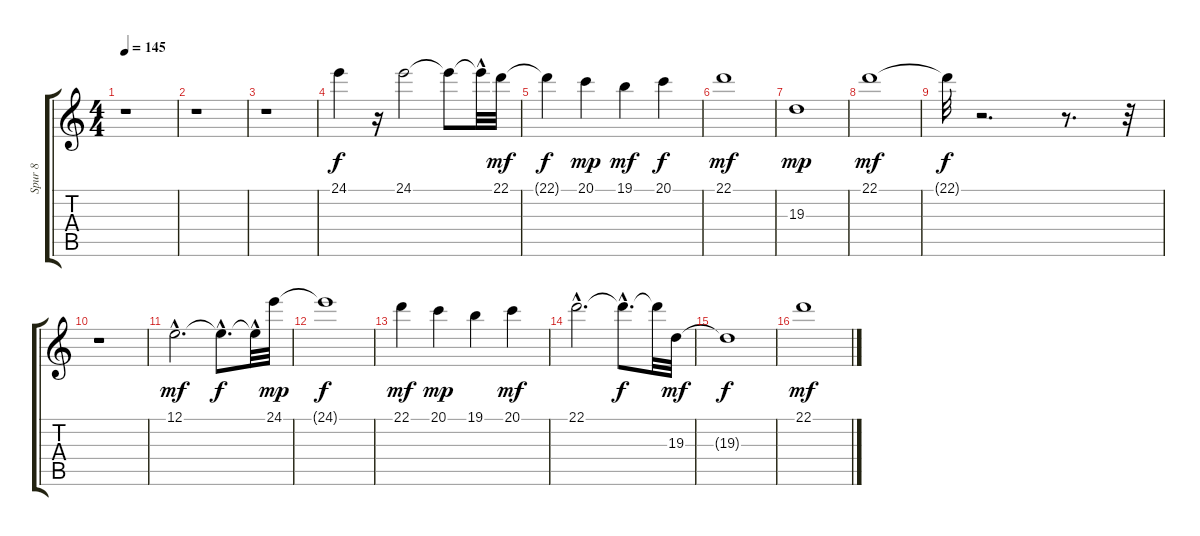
\track ("Spur 8" "Spur 8") {instrument brasssection}
\staff {score tabs}
\tuning (E4 B3 G3 D3 A2 E2) {hide}
\ts (4 4)
\tempo 145
\clef g2
\ks c
r.1{dy f} |
r.1 |
r.1 |
24.1.4 r.16 24.1.2 24.1{t}.8 24.1{hac t}.32 22.1.32{dy mf} |
22.1{t}.4{dy f} 20.1.4{dy mp} 19.1.4{dy mf} 20.1.4{dy f} |
22.1.1{dy mf} |
19.3.1{dy mp} |
22.1.1{dy mf} |
22.1{t}.32{dy f} r.2{d} r.8{d} r.32 |
r.1 |
12.1{hac}.2{d dy mf} 12.1{hac t}.8{d dy f} 12.1{hac t}.32 24.1.32{dy mp} |
24.1{t}.1{dy f} |
22.1.4{dy mf} 20.1.4{dy mp} 19.1.4 20.1.4{dy mf} |
22.1{hac}.2{d} 22.1{hac t}.8{d dy f} 22.1{t}.32 19.3.32{dy mf} |
19.3{t}.1{dy f} |
22.1.1{dy mf}
